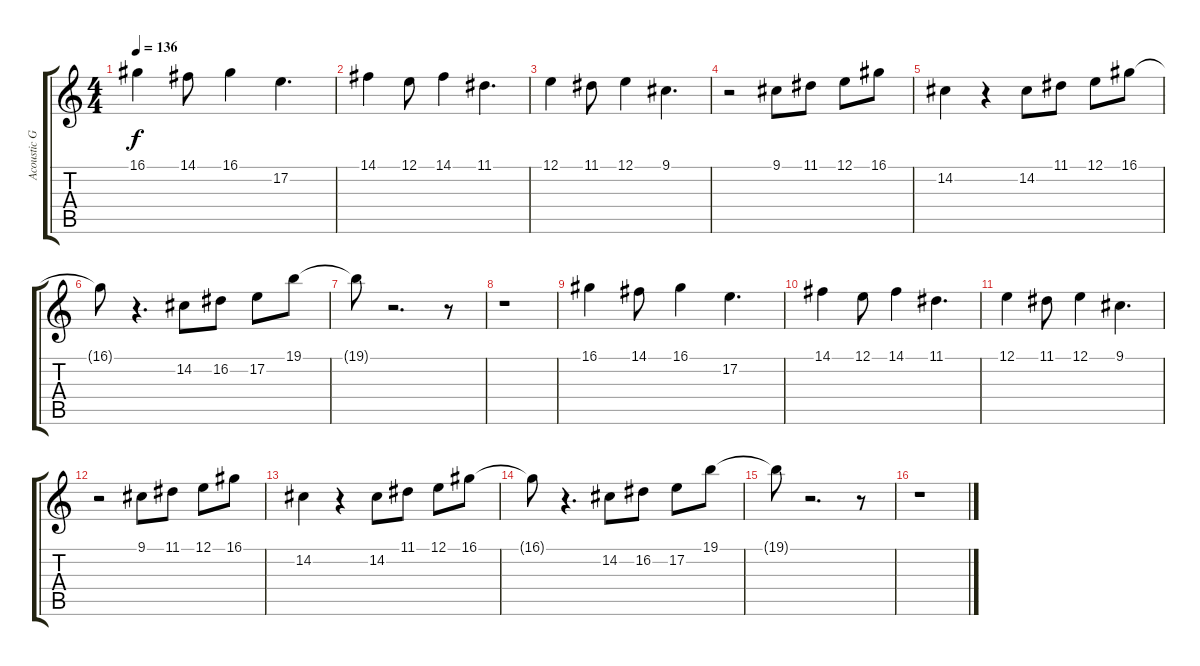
\track ("Acoustic Grand Piano" "Acoustic G") {instrument acousticgrandpiano}
\staff {score tabs}
\tuning (E4 B3 G3 D3 A2 E2) {hide}
\ts (4 4)
\tempo 136
\clef g2
\ks c
16.1.4{dy f} 14.1.8 16.1.4 17.2.4{d} |
14.1.4 12.1.8 14.1.4 11.1.4{d} |
12.1.4 11.1.8 12.1.4 9.1.4{d} |
r.2 9.1.8 11.1.8 12.1.8 16.1.8 |
14.2.4 r.4 14.2.8 11.1.8 12.1.8 16.1.8 |
16.1{t}.8 r.4{d} 14.2.8 16.2.8 17.2.8 19.1.8 |
19.1{t}.8 r.2{d} r.8 |
r.1 |
16.1.4 14.1.8 16.1.4 17.2.4{d} |
14.1.4 12.1.8 14.1.4 11.1.4{d} |
12.1.4 11.1.8 12.1.4 9.1.4{d} |
r.2 9.1.8 11.1.8 12.1.8 16.1.8 |
14.2.4 r.4 14.2.8 11.1.8 12.1.8 16.1.8 |
16.1{t}.8 r.4{d} 14.2.8 16.2.8 17.2.8 19.1.8 |
19.1{t}.8 r.2{d} r.8 |
r.1
